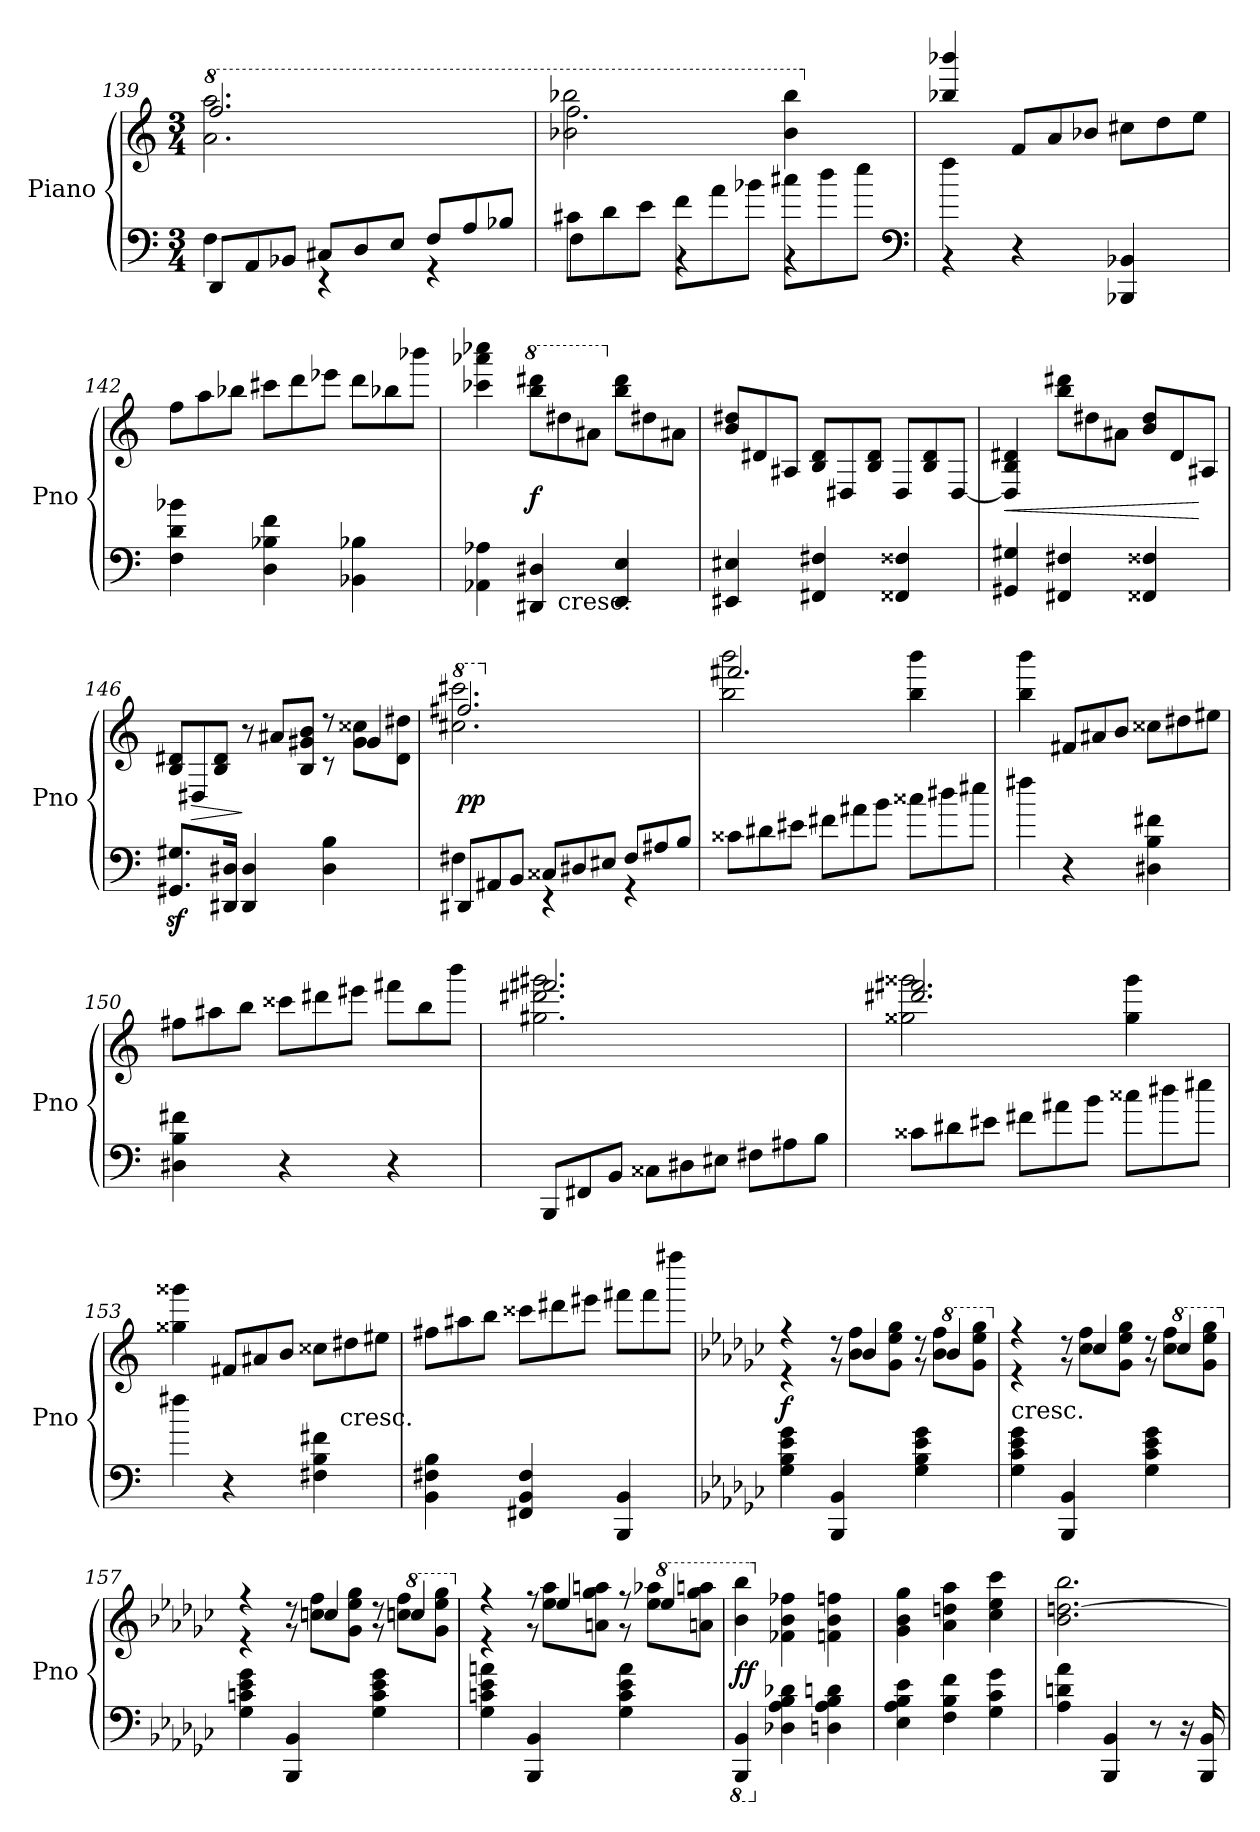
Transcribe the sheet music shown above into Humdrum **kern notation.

**kern	**kern	**dynam
*part1	*part1	*part1
*staff2	*staff1	*staff1/2
*I"Piano	*	*
*I'Pno	*	*
*clefF4	*clefG2	*
*k[]	*k[]	*
*M3/4	*M3/4	*
*Xtuplet	*	*
=139	=139	=139
*^	*	*
*	*	*8va	*
*	*	*^	*
12DDL	4F	2.fff	2.aa 2.aaa	.
12AA	.	.	.	.
12BB-XJ	.	.	.	.
12C#XL	4r	.	.	.
12D	.	.	.	.
12EJ	.	.	.	.
12FL	4r	.	.	.
12A	.	.	.	.
12B-XJ	.	.	.	.
=140	=140	=140	=140	=140
12c#XL	4F	2.fff\	2bb-X 2bbb-X	.
12d\	.	.	.	.
12e\J	.	.	.	.
12f\L	4r	.	.	.
12a\	.	.	.	.
12b-XJ	.	.	.	.
12cc#XL	4r	.	4bb- 4bbb-	.
12dd\	.	.	.	.
12ee\J	.	.	.	.
*	*	*v	*v	*
*clefF4	*	*	*
=141	=141	=141	=141
*	*	*X8va	*
4ff\	4r	4bb-X/ 4bbb-X/	.
*	*	*Xtuplet	*
4r	2ryy	12fL	.
.	.	12a	.
.	.	12b-XJ	.
4BBB-X 4BB-X	.	12cc#XL	.
.	.	12dd	.
.	.	12eeJ	.
*v	*v	*	*
=142	=142	=142
4F 4d 4b-X	12ffL	.
.	12aa	.
.	12bb-XJ	.
4D 4B-X 4f	12ccc#XL	.
.	12ddd	.
.	12eee-XJ	.
4BB-X 4B-X	12dddL	.
.	12bb-X	.
.	12bbb-XJ	.
=143	=143	=143
*^	*	*
4AA-X 4A-X	3ryy	4ccc-X 4aaa-X 4cccc-X	.
*	*	*8va	*
4DD#X 4D#X	.	12bbb 12dddd#XL	f
!	!LO:TX:b:t=cresc.	!	!
.	3ryy	12ddd#X	.
.	.	12aa#XJ	.
*	*	*X8va	*
4EE 4E	.	12bb 12ddd#L	.
.	.	12dd#X	.
.	12ryy	12a#XJ	.
*v	*v	*	*
=144	=144	=144
4EE#X 4E#X	12b 12dd#XL	.
.	12d#X	.
.	12A#XJ	.
4FF#X 4F#X	12B 12d#L	.
.	12D#X	.
.	12B 12d#J	.
4FF##X 4F##X	12D#L	.
.	12B 12d#	.
.	[12D#J	.
=145	=145	=145
!	!	!LO:HP:b
4GG#X 4G#X	4D#] 4B 4d#X	<
4FF#X 4F#X	12bb 12ddd#XL	.
.	12dd#X	.
.	12a#XJ	.
4FF##X 4F##X	12b 12dd#L	.
.	12d#	.
.	12A#XJ	[
=146	=146	=146
*	*^	*
8.GG#Xz< 8.G#Xz<L	4ryy	12B 12d#XL	.
!	!	!	!LO:HP:b
.	.	12D#X	>
.	.	12B 12d#J	.
16DD#X 16D#XJk	.	.	.
4DD# 4D#	4ryy	12r	]
.	.	12a#XL	.
.	.	12B 12g#X 12bJ	.
4D# 4B	12r	12r	.
.	6g#	12g# 12cc##XL	.
.	.	12d# 12dd#XJ	.
=147	=147	=147	=147
*^	*	*	*
*	*	*8va	*	*
12DD#XL	4F#X	2.fff#X	2.ccc#X 2.cccc#X	pp
12AA#X	.	.	.	.
12BBJ	.	.	.	.
12C##XL	4r	.	.	.
12D#X	.	.	.	.
12E#XJ	.	.	.	.
12F#L	4r	.	.	.
12A#X	.	.	.	.
12BJ	.	.	.	.
*v	*v	*	*	*
=148	=148	=148	=148
*	*X8va	*	*
12c##XL	2.fff#X	2bb 2bbb	.
12d#X	.	.	.
12e#XJ	.	.	.
12f#XL	.	.	.
12a#X	.	.	.
12b\J	.	.	.
12cc##XL	.	4bb 4bbb	.
12dd#X	.	.	.
12ee#XJ	.	.	.
=149	=149	=149	=149
4ff#X	4ryy	4bb 4bbb	.
4r	12f#XL	2ryy	.
.	12a#X	.	.
.	12bJ	.	.
4D#X 4B 4f#X	12cc##XL	.	.
.	12dd#X	.	.
.	12ee#XJ	.	.
*	*v	*v	*
=150	=150	=150
4D#X 4B 4f#X	12ff#XL	.
.	12aa#X	.
.	12bbJ	.
4r	12ccc##XL	.
.	12ddd#X	.
.	12eee#XJ	.
4r	12fff#XL	.
.	12bb	.
.	12bbbJ	.
=151	=151	=151
*	*^	*
12BBBL	2.fff#X	2.gg#X 2.ddd#X 2.ggg#X	.
12FF#X	.	.	.
12BBJ	.	.	.
12C##XL	.	.	.
12D#X	.	.	.
12E#XJ	.	.	.
12F#XL	.	.	.
12A#X	.	.	.
12BJ	.	.	.
=152	=152	=152	=152
12c##XL	2.ddd#X 2.fff#X	2gg##X 2ggg##X	.
12d#X	.	.	.
12e#XJ	.	.	.
12f#XL	.	.	.
12a#X	.	.	.
12b\J	.	.	.
12cc##XL	.	4gg## 4ggg##	.
12dd#X	.	.	.
12ee#XJ	.	.	.
=153	=153	=153	=153
4ff#X	4ryy	4gg##X 4ggg##X	.
4r	12f#XL	2ryy	.
.	12a#X	.	.
.	12bJ	.	.
4F#X 4B 4f#X	12cc##XL	.	.
!	!LO:TX:c:t=cresc.	!	!
.	12dd#X	.	.
.	12ee#XJ	.	.
*	*v	*v	*
=154	=154	=154
4BB 4F#X 4B	12ff#XL	.
.	12aa#X	.
.	12bbJ	.
4FF#X 4BB 4F#	12ccc##XL	.
.	12ddd#X	.
.	12eee#XJ	.
4BBB 4BB	12fff#XL	.
.	12fff#	.
.	12ffff#XJ	.
=155	=155	=155
*k[b-e-a-d-g-c-]	*k[b-e-a-d-g-c-]	*
*	*^	*
4G- 4B- 4e- 4g-	4r	4r	f
4BBB- 4BB-	12r	12r	.
.	6b-	12b- 12ffL	.
.	.	12g- 12ee- 12gg-J	.
4G- 4B- 4e- 4g-	12r	12r	.
*	*8va	*	*
.	6bb-	12bb- 12fffL	.
.	.	12gg- 12eee- 12ggg-J	.
=156	=156	=156	=156
*	*X8va	*	*
!	!LO:TX:c:t=cresc.	!	!
4G- 4c- 4e- 4g-	4r	4r	.
4BBB- 4BB-	12r	12r	.
.	6cc-	12cc- 12ffL	.
.	.	12g- 12ee- 12gg-J	.
4G- 4c- 4e- 4g-	12r	12r	.
*	*8va	*	*
.	6ccc-	12ccc- 12fffL	.
.	.	12gg- 12eee- 12ggg-J	.
=157	=157	=157	=157
*	*X8va	*	*
4G- 4cn 4e- 4g-	4r	4r	.
4BBB- 4BB-	12r	12r	.
.	6ccn	12ccn 12ffL	.
.	.	12g- 12ee- 12gg-J	.
4G- 4c 4e- 4g-	12r	12r	.
*	*8va	*	*
.	6cccn	12cccn 12fffL	.
.	.	12gg- 12eee- 12ggg-J	.
=158	=158	=158	=158
*	*X8va	*	*
4G- 4cn 4e- 4an	4r	4r	.
4BBB- 4BB-	12r	12r	.
.	6ee-	12ee- 12aa-L	.
.	.	12an 12gg- 12aanJ	.
4G- 4c 4e- 4a	12r	12r	.
*	*8va	*	*
.	6eee-	12eee- 12aaa-L	.
.	.	12aan 12ggg- 12aaanJ	.
*	*v	*v	*
=159	=159	=159
*8ba	*	*
4BBBB- 4BBB-	4bb- 4bbb-	ff
*X8ba	*	*
*	*X8va	*
4D-X 4A- 4B- 4d-X	4f-X 4b- 4ff-X	.
4Dn 4A- 4B- 4dn	4fn 4b- 4ffn	.
=160	=160	=160
4E- 4A- 4B- 4e-	4g- 4b- 4gg-	.
4F 4B- 4f	4a- 4ddn 4aa-	.
4G- 4c- 4g-	4cc- 4ee- 4ccc-	.
=161	=161	=161
4A- 4dn 4a-	2.b- [2.ddn 2.bb-	.
4BBB- 4BB-	.	.
8r	.	.
16r	.	.
16BBB- 16BB-	.	.
=	=	=
*-	*-	*-
